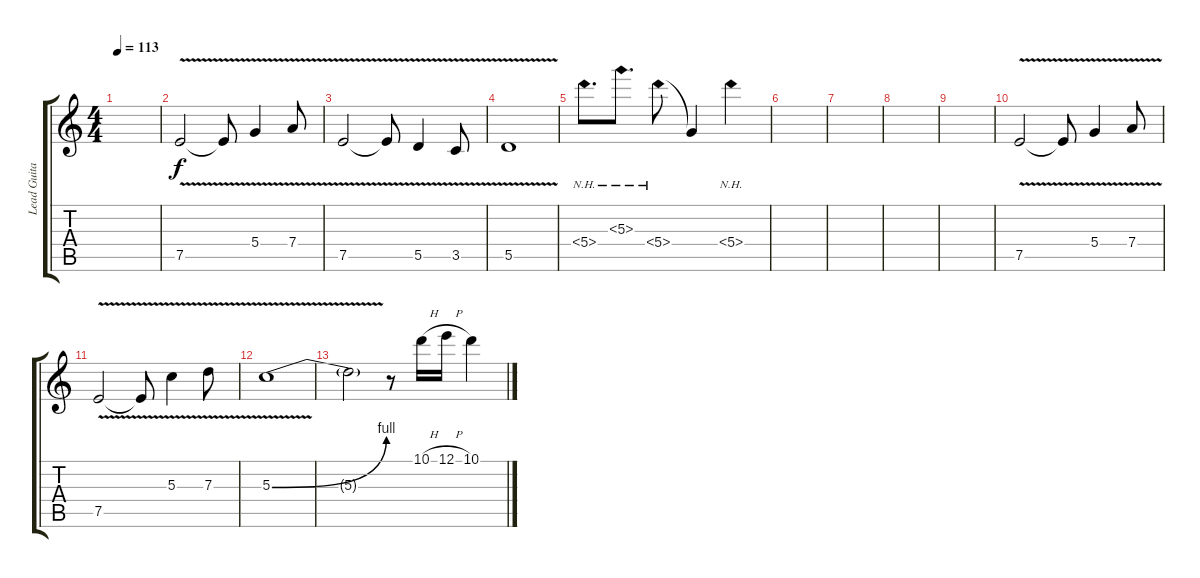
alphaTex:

\track ("Lead Guitar" "Lead Guita") {instrument overdrivenguitar}
\staff {score tabs}
\tuning (E4 B3 G3 D3 A2 E2) {hide}
\ts (4 4)
\tempo 113
\clef g2
\ks c
|
7.5{v}.2 7.5{t}.8 5.4{v}.4 7.4{v}.8 |
7.5{v}.2 7.5{t}.8 5.5{v}.4 3.5{v}.8 |
5.5{v}.1 |
5.4{nh}.8{d} 5.3{nh}.8{d} 5.4{nh}.8 5.4{t}.4 5.4{nh}.4 |
|
|
|
|
7.5{v}.2 7.5{t}.8 5.4{v}.4 7.4{v}.8 |
7.5{v}.2 7.5{t}.8 5.3{v}.4 7.3{v}.8 |
5.3{be (bend 0 0 60 4) v}.1 |
5.3{t}.2 r.8 10.1{h}.16 12.1{h}.16 10.1.4
